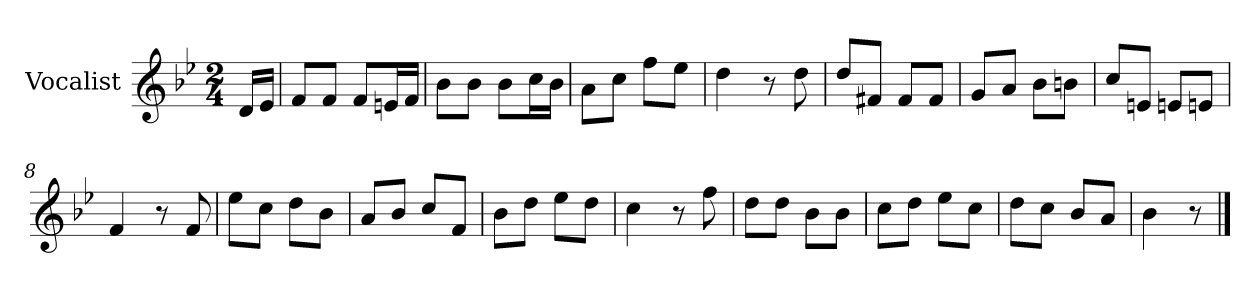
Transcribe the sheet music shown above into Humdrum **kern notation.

**kern
*part1
*staff1
*I"Vocalist
*k[b-e-]
*B-:
*M2/4
=
16dLL
16e-JJ
=1
8fL
8fJ
8fL
16enL
16fJJ
=2
8b-L
8b-J
8b-L
16ccL
16b-JJ
=3
8aL
8ccJ
8ffL
8ee-J
=4
4dd
8r
8dd
=5
8ddL
8f#XJ
8f#L
8f#J
=6
8gL
8aJ
8b-L
8bnJ
=7
8ccL
8enJ
8enL
8enJ
=8
4f
8r
8f
=9
8ee-L
8ccJ
8ddL
8b-J
=10
8aL
8b-J
8ccL
8fJ
=11
8b-L
8ddJ
8ee-L
8ddJ
=12
4cc
8r
8ff
=13
8ddL
8ddJ
8b-L
8b-J
=14
8ccL
8ddJ
8ee-L
8ccJ
=15
8ddL
8ccJ
8b-L
8aJ
=16
4b-
8r
==
*-
